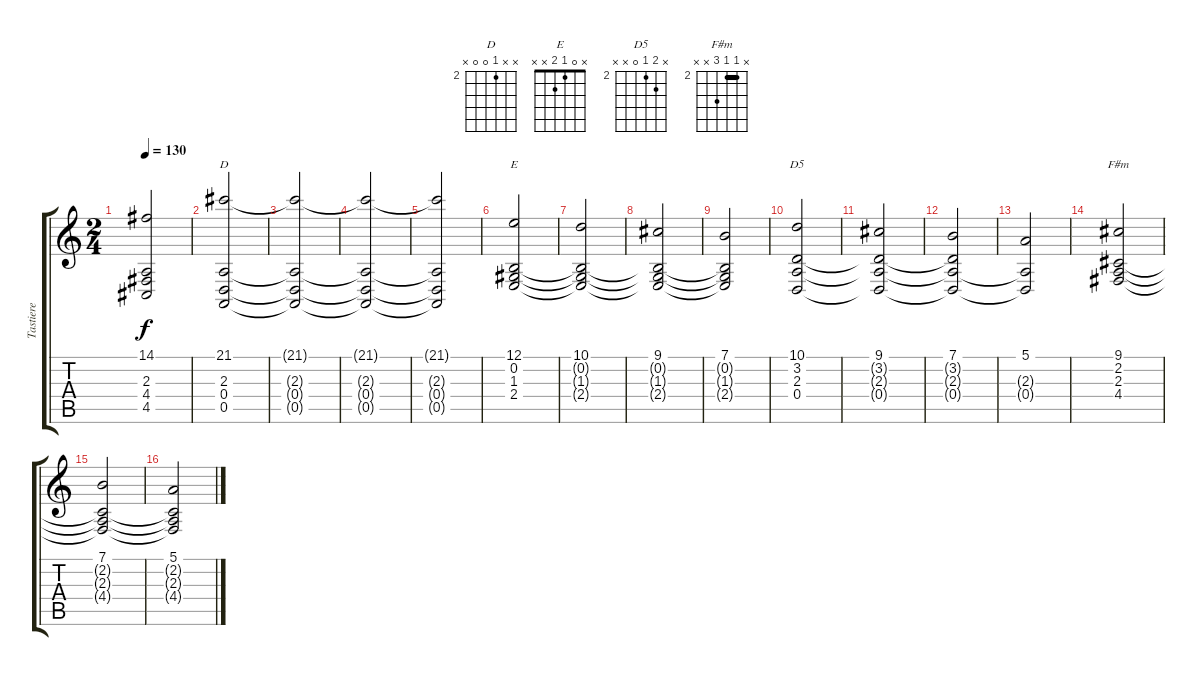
\track ("Tastiere" "Tastiere") {instrument stringensemble1}
\staff {score tabs}
\tuning (E4 B3 G3 D3 A2 E2) {hide}
\chord ("D" x x 2 0 0 x) {firstfret 2}
\chord ("E" x 0 1 2 x x)
\chord ("D5" x 3 2 0 x x) {firstfret 2}
\chord ("F#m" x 2 2 4 x x) {firstfret 2 barre 2}
\ts (2 4)
\tempo 130
\clef g2
\ks c
(14.1{t} 2.3{t} 4.4{t} 4.5{t}).2{dy f} |
(21.1 2.3 0.4 0.5).2{ch "D"} |
(21.1{t} 2.3{t} 0.4{t} 0.5{t}).2 |
(21.1{t} 2.3{t} 0.4{t} 0.5{t}).2 |
(21.1{t} 2.3{t} 0.4{t} 0.5{t}).2 |
(12.1 0.2 1.3 2.4).2{ch "E"} |
(10.1 0.2{t} 1.3{t} 2.4{t}).2 |
(9.1 0.2{t} 1.3{t} 2.4{t}).2 |
(7.1 0.2{t} 1.3{t} 2.4{t}).2 |
(10.1 3.2 2.3 0.4).2{ch "D5"} |
(9.1 3.2{t} 2.3{t} 0.4{t}).2 |
(7.1 3.2{t} 2.3{t} 0.4{t}).2 |
(5.1 2.3{t} 0.4{t}).2 |
(9.1 2.2 2.3 4.4).2{ch "F#m"} |
(7.1 2.2{t} 2.3{t} 4.4{t}).2 |
(5.1 2.2{t} 2.3{t} 4.4{t}).2
